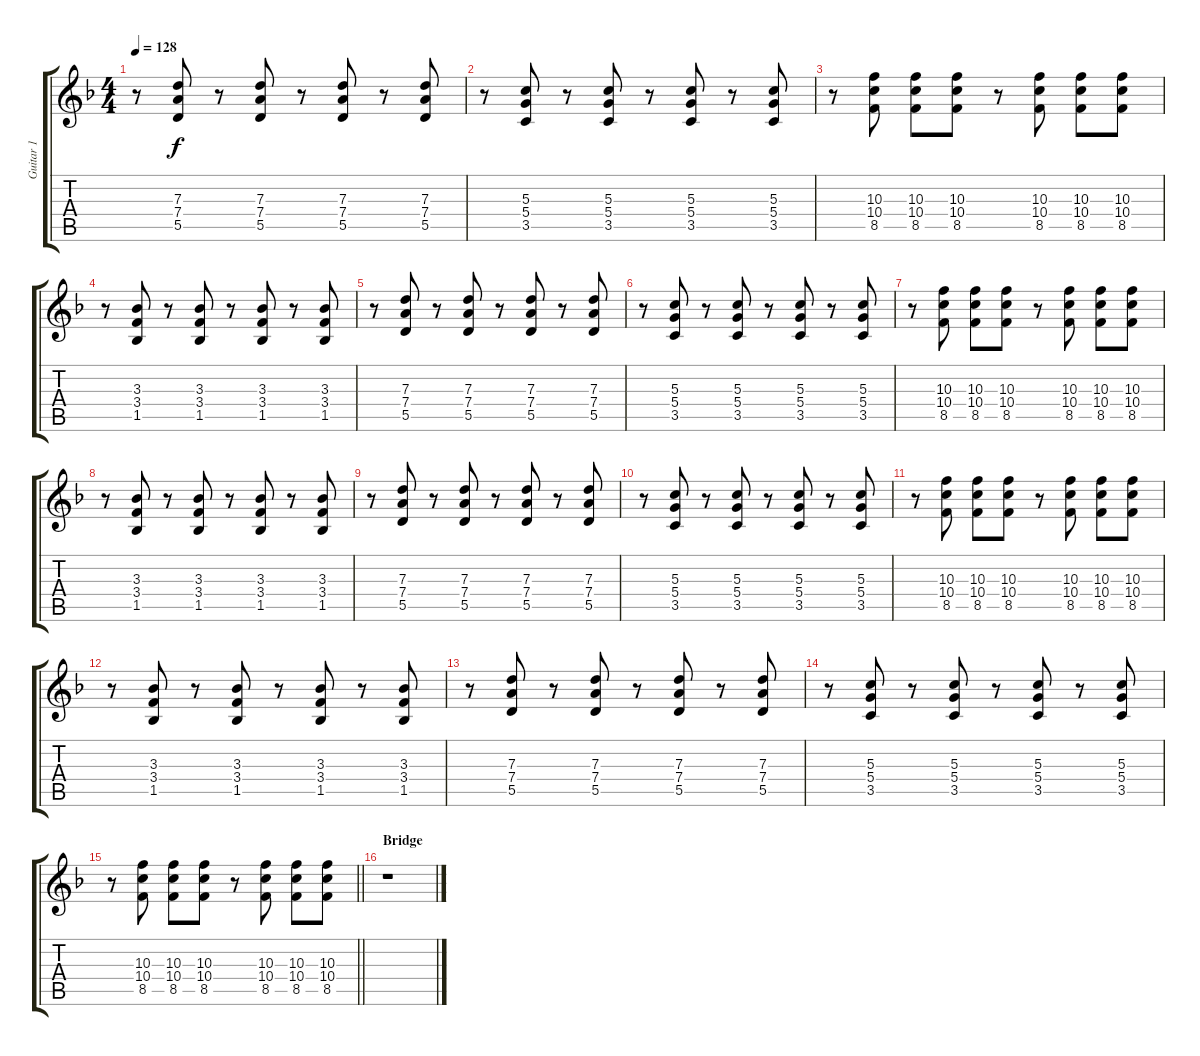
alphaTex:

\track ("Guitar 1" "Guitar 1") {instrument acousticguitarsteel}
\staff {score tabs}
\tuning (E4 B3 G3 D3 A2 E2) {hide}
\ts (4 4)
\tempo 128
\clef g2
\ks f
r.8{dy f} (7.3 7.4 5.5).8 r.8 (7.3 7.4 5.5).8 r.8 (7.3 7.4 5.5).8 r.8 (7.3 7.4 5.5).8 |
r.8 (5.3 5.4 3.5).8 r.8 (5.3 5.4 3.5).8 r.8 (5.3 5.4 3.5).8 r.8 (5.3 5.4 3.5).8 |
r.8 (10.3 10.4 8.5).8 (10.3 10.4 8.5).8 (10.3 10.4 8.5).8 r.8 (10.3 10.4 8.5).8 (10.3 10.4 8.5).8 (10.3 10.4 8.5).8 |
r.8 (3.3 3.4 1.5).8 r.8 (3.3 3.4 1.5).8 r.8 (3.3 3.4 1.5).8 r.8 (3.3 3.4 1.5).8 |
r.8 (7.3 7.4 5.5).8 r.8 (7.3 7.4 5.5).8 r.8 (7.3 7.4 5.5).8 r.8 (7.3 7.4 5.5).8 |
r.8 (5.3 5.4 3.5).8 r.8 (5.3 5.4 3.5).8 r.8 (5.3 5.4 3.5).8 r.8 (5.3 5.4 3.5).8 |
r.8 (10.3 10.4 8.5).8 (10.3 10.4 8.5).8 (10.3 10.4 8.5).8 r.8 (10.3 10.4 8.5).8 (10.3 10.4 8.5).8 (10.3 10.4 8.5).8 |
r.8 (3.3 3.4 1.5).8 r.8 (3.3 3.4 1.5).8 r.8 (3.3 3.4 1.5).8 r.8 (3.3 3.4 1.5).8 |
r.8 (7.3 7.4 5.5).8 r.8 (7.3 7.4 5.5).8 r.8 (7.3 7.4 5.5).8 r.8 (7.3 7.4 5.5).8 |
r.8 (5.3 5.4 3.5).8 r.8 (5.3 5.4 3.5).8 r.8 (5.3 5.4 3.5).8 r.8 (5.3 5.4 3.5).8 |
r.8 (10.3 10.4 8.5).8 (10.3 10.4 8.5).8 (10.3 10.4 8.5).8 r.8 (10.3 10.4 8.5).8 (10.3 10.4 8.5).8 (10.3 10.4 8.5).8 |
r.8 (3.3 3.4 1.5).8 r.8 (3.3 3.4 1.5).8 r.8 (3.3 3.4 1.5).8 r.8 (3.3 3.4 1.5).8 |
r.8 (7.3 7.4 5.5).8 r.8 (7.3 7.4 5.5).8 r.8 (7.3 7.4 5.5).8 r.8 (7.3 7.4 5.5).8 |
r.8 (5.3 5.4 3.5).8 r.8 (5.3 5.4 3.5).8 r.8 (5.3 5.4 3.5).8 r.8 (5.3 5.4 3.5).8 |
\barLineRight lightlight
r.8 (10.3 10.4 8.5).8 (10.3 10.4 8.5).8 (10.3 10.4 8.5).8 r.8 (10.3 10.4 8.5).8 (10.3 10.4 8.5).8 (10.3 10.4 8.5).8 |
\section ("" "Bridge")
r.1
